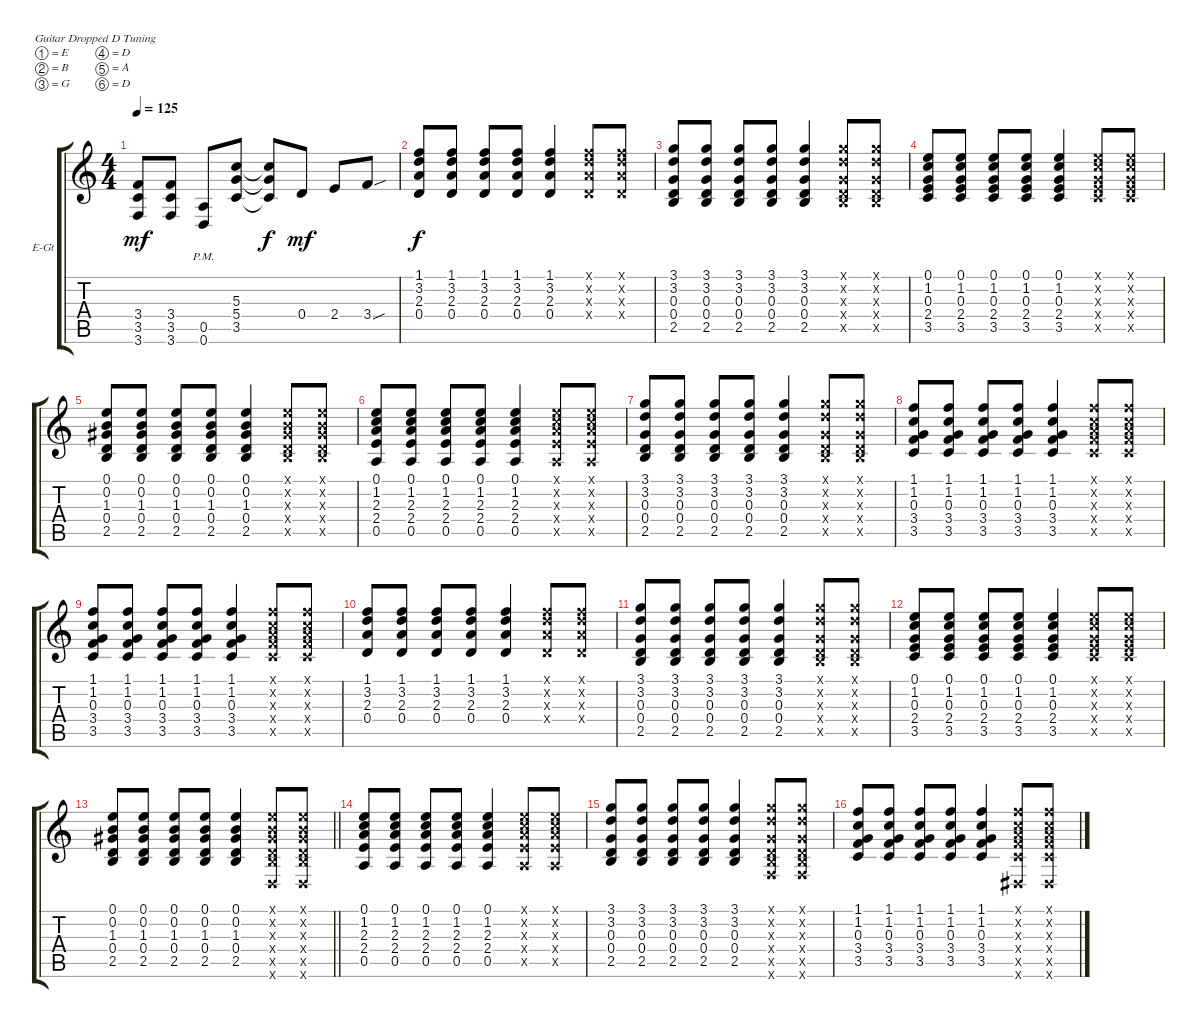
\bracketExtendMode groupsimilarinstruments
\firstSystemTrackNameOrientation horizontal
\otherSystemsTrackNameOrientation horizontal
\track ("Zacky Rhythm" "E-Gt") {instrument distortionguitar}
\staff {score tabs}
\tuning (E4 B3 G3 D3 A2 D2)
\ts (4 4)
\tempo 125
\clef g2
\ks c
(3.4 3.5 3.6).8{dy mf} (3.4 3.5 3.6).8 (0.5{pm} 0.6{pm}).8 (5.3 5.4 3.5).8 (5.3{t} 5.4{t} 3.5{t}).8{dy f} 0.4.8{dy mf} 2.4.8 3.4{sou}.8 |
(1.1 3.2 2.3 0.4).8{dy f} (1.1 3.2 2.3 0.4).8 (1.1 3.2 2.3 0.4).8 (1.1 3.2 2.3 0.4).8 (1.1 3.2 2.3 0.4).4 (1.1{x} 3.2{x} 2.3{x} 0.4{x}).8 (1.1{x} 3.2{x} 2.3{x} 0.4{x}).8 |
(3.1 3.2 0.3 0.4 2.5).8 (3.1 3.2 0.3 0.4 2.5).8 (3.1 3.2 0.3 0.4 2.5).8 (3.1 3.2 0.3 0.4 2.5).8 (3.1 3.2 0.3 0.4 2.5).4 (3.1{x} 3.2{x} 0.3{x} 0.4{x} 2.5{x}).8 (3.1{x} 3.2{x} 0.3{x} 0.4{x} 2.5{x}).8 |
(0.1 1.2 0.3 2.4 3.5).8 (0.1 1.2 0.3 2.4 3.5).8 (0.1 1.2 0.3 2.4 3.5).8 (0.1 1.2 0.3 2.4 3.5).8 (0.1 1.2 0.3 2.4 3.5).4 (0.1{x} 1.2{x} 0.3{x} 2.4{x} 3.5{x}).8 (0.1{x} 1.2{x} 0.3{x} 2.4{x} 3.5{x}).8 |
(0.1 0.2 1.3 0.4 2.5).8 (0.1 0.2 1.3 0.4 2.5).8 (0.1 0.2 1.3 0.4 2.5).8 (0.1 0.2 1.3 0.4 2.5).8 (0.1 0.2 1.3 0.4 2.5).4 (0.1{x} 0.2{x} 1.3{x} 0.4{x} 2.5{x}).8 (0.1{x} 0.2{x} 1.3{x} 0.4{x} 2.5{x}).8 |
(0.1 1.2 2.3 2.4 0.5).8 (0.1 1.2 2.3 2.4 0.5).8 (0.1 1.2 2.3 2.4 0.5).8 (0.1 1.2 2.3 2.4 0.5).8 (0.1 1.2 2.3 2.4 0.5).4 (0.1{x} 1.2{x} 2.3{x} 2.4{x} 0.5{x}).8 (0.1{x} 1.2{x} 2.3{x} 2.4{x} 0.5{x}).8 |
(3.1 3.2 0.3 0.4 2.5).8 (3.1 3.2 0.3 0.4 2.5).8 (3.1 3.2 0.3 0.4 2.5).8 (3.1 3.2 0.3 0.4 2.5).8 (3.1 3.2 0.3 0.4 2.5).4 (3.1{x} 3.2{x} 0.3{x} 0.4{x} 2.5{x}).8 (3.1{x} 3.2{x} 0.3{x} 0.4{x} 2.5{x}).8 |
(1.1 1.2 0.3 3.4 3.5).8 (1.1 1.2 0.3 3.4 3.5).8 (1.1 1.2 0.3 3.4 3.5).8 (1.1 1.2 0.3 3.4 3.5).8 (1.1 1.2 0.3 3.4 3.5).4 (1.1{x} 1.2{x} 2.3{x} 3.4{x} 3.5{x}).8 (1.1{x} 1.2{x} 2.3{x} 3.4{x} 3.5{x}).8 |
(1.1 1.2 0.3 3.4 3.5).8 (1.1 1.2 0.3 3.4 3.5).8 (1.1 1.2 0.3 3.4 3.5).8 (1.1 1.2 0.3 3.4 3.5).8 (1.1 1.2 0.3 3.4 3.5).4 (1.1{x} 1.2{x} 2.3{x} 3.4{x} 3.5{x}).8 (1.1{x} 1.2{x} 2.3{x} 3.4{x} 3.5{x}).8 |
(1.1 3.2 2.3 0.4).8 (1.1 3.2 2.3 0.4).8 (1.1 3.2 2.3 0.4).8 (1.1 3.2 2.3 0.4).8 (1.1 3.2 2.3 0.4).4 (1.1{x} 3.2{x} 2.3{x} 0.4{x}).8 (1.1{x} 3.2{x} 2.3{x} 0.4{x}).8 |
(3.1 3.2 0.3 0.4 2.5).8 (3.1 3.2 0.3 0.4 2.5).8 (3.1 3.2 0.3 0.4 2.5).8 (3.1 3.2 0.3 0.4 2.5).8 (3.1 3.2 0.3 0.4 2.5).4 (3.1{x} 3.2{x} 0.3{x} 0.4{x} 2.5{x}).8 (3.1{x} 3.2{x} 0.3{x} 0.4{x} 2.5{x}).8 |
(0.1 1.2 0.3 2.4 3.5).8 (0.1 1.2 0.3 2.4 3.5).8 (0.1 1.2 0.3 2.4 3.5).8 (0.1 1.2 0.3 2.4 3.5).8 (0.1 1.2 0.3 2.4 3.5).4 (0.1{x} 1.2{x} 0.3{x} 2.4{x} 3.5{x}).8 (0.1{x} 1.2{x} 0.3{x} 2.4{x} 3.5{x}).8 |
\barLineRight lightlight
(0.1 0.2 1.3 0.4 2.5).8 (0.1 0.2 1.3 0.4 2.5).8 (0.1 0.2 1.3 0.4 2.5).8 (0.1 0.2 1.3 0.4 2.5).8 (0.1 0.2 1.3 0.4 2.5).4 (0.1{x} 0.2{x} 1.3{x} 0.4{x} 2.5{x} 0.6{x}).8 (0.1{x} 0.2{x} 1.3{x} 0.4{x} 2.5{x} 0.6{x}).8 |
(0.1 1.2 2.3 2.4 0.5).8 (0.1 1.2 2.3 2.4 0.5).8 (0.1 1.2 2.3 2.4 0.5).8 (0.1 1.2 2.3 2.4 0.5).8 (0.1 1.2 2.3 2.4 0.5).4 (0.1{x} 1.2{x} 2.3{x} 2.4{x} 0.5{x}).8 (0.1{x} 1.2{x} 2.3{x} 2.4{x} 0.5{x}).8 |
(3.1 3.2 0.3 0.4 2.5).8 (3.1 3.2 0.3 0.4 2.5).8 (3.1 3.2 0.3 0.4 2.5).8 (3.1 3.2 0.3 0.4 2.5).8 (3.1 3.2 0.3 0.4 2.5).4 (3.1{x} 3.2{x} 0.3{x} 0.4{x} 2.5{x} 3.6{x}).8 (3.1{x} 3.2{x} 0.3{x} 0.4{x} 2.5{x} 3.6{x}).8 |
(1.1 1.2 0.3 3.4 3.5).8 (1.1 1.2 0.3 3.4 3.5).8 (1.1 1.2 0.3 3.4 3.5).8 (1.1 1.2 0.3 3.4 3.5).8 (1.1 1.2 0.3 3.4 3.5).4 (1.1{x} 1.2{x} 2.3{x} 3.4{x} 3.5{x} 1.6{x}).8 (1.1{x} 1.2{x} 2.3{x} 3.4{x} 3.5{x} 1.6{x}).8
